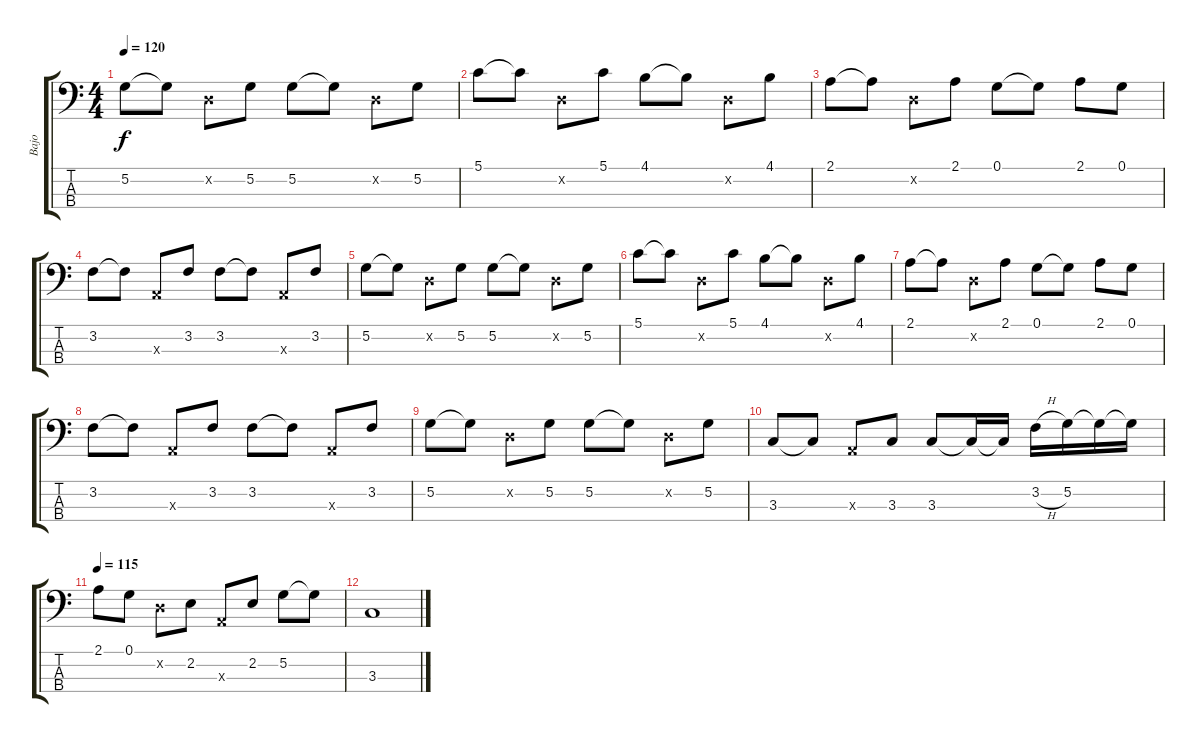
\track ("Bajo" "Bajo") {instrument electricbassfinger}
\staff {score tabs}
\tuning (G2 D2 A1 E1) {hide}
\ts (4 4)
\tempo 120
\clef f4
\ks c
5.2.8{dy f} 5.2{t}.8 0.2{x}.8 5.2.8 5.2.8 5.2{t}.8 0.2{x}.8 5.2.8 |
5.1.8 5.1{t}.8 0.2{x}.8 5.1.8 4.1.8 4.1{t}.8 0.2{x}.8 4.1.8 |
2.1.8 2.1{t}.8 0.2{x}.8 2.1.8 0.1.8 0.1{t}.8 2.1.8 0.1.8 |
3.2.8 3.2{t}.8 0.3{x}.8 3.2.8 3.2.8 3.2{t}.8 0.3{x}.8 3.2.8 |
5.2.8 5.2{t}.8 0.2{x}.8 5.2.8 5.2.8 5.2{t}.8 0.2{x}.8 5.2.8 |
5.1.8 5.1{t}.8 0.2{x}.8 5.1.8 4.1.8 4.1{t}.8 0.2{x}.8 4.1.8 |
2.1.8 2.1{t}.8 0.2{x}.8 2.1.8 0.1.8 0.1{t}.8 2.1.8 0.1.8 |
3.2.8 3.2{t}.8 0.3{x}.8 3.2.8 3.2.8 3.2{t}.8 0.3{x}.8 3.2.8 |
5.2.8 5.2{t}.8 0.2{x}.8 5.2.8 5.2.8 5.2{t}.8 0.2{x}.8 5.2.8 |
3.3.8 3.3{t}.8 0.3{x}.8 3.3.8 3.3.8 3.3{t}.16 3.3{t}.16 3.2{h}.16 5.2.16 5.2{t}.16 5.2{t}.16 |
\tempo 115
2.1.8 0.1.8 0.2{x}.8 2.2.8 0.3{x}.8 2.2.8 5.2.8 5.2{t}.8 |
3.3.1
